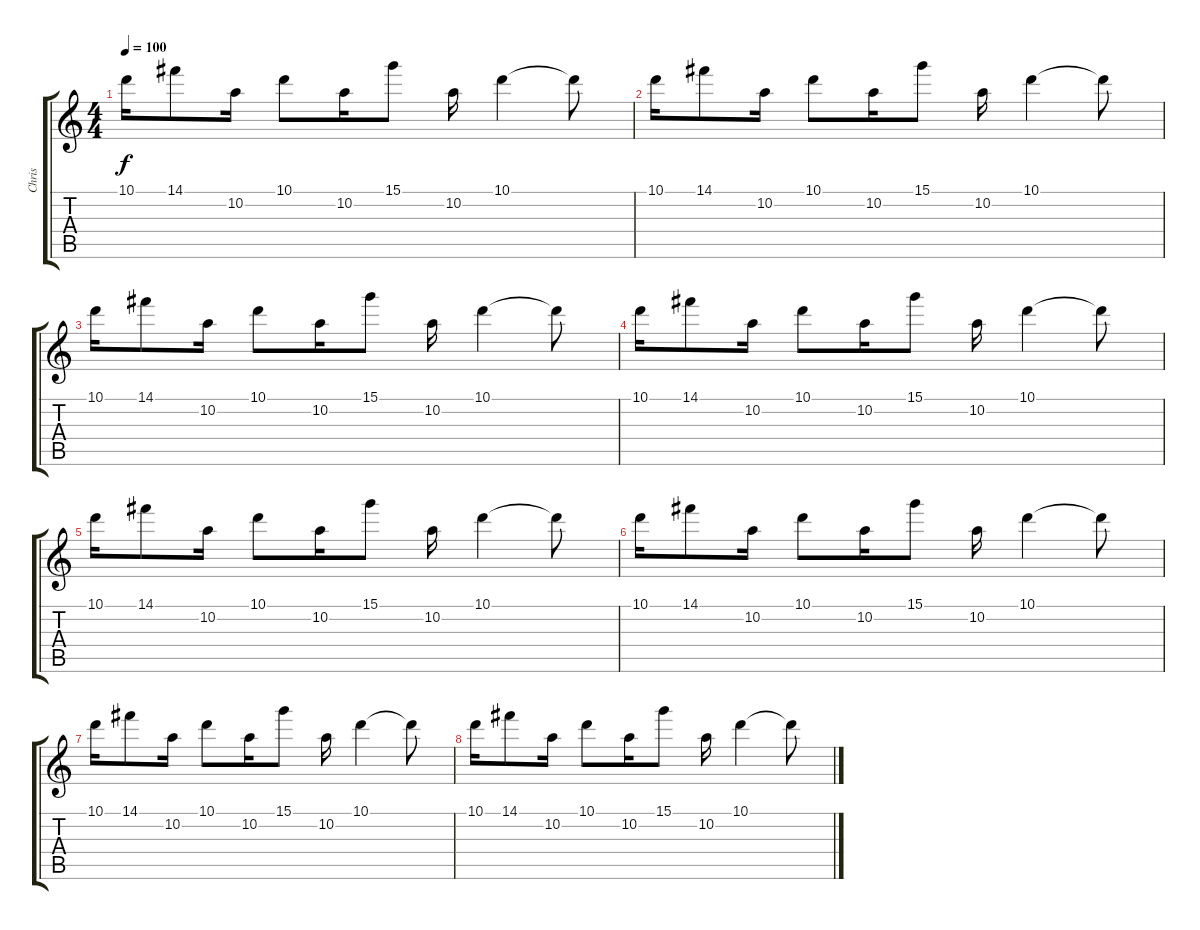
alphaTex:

\track ("Chris" "Chris") {instrument distortionguitar}
\staff {score tabs}
\tuning (E4 B3 G3 D3 A2 E2) {hide}
\ts (4 4)
\tempo 100
\clef g2
\ks c
10.1.16{dy f instrument distortionguitar} 14.1.8 10.2.16 10.1.8 10.2.16 15.1.8 10.2.16 10.1.4 10.1{t}.8 |
10.1.16 14.1.8 10.2.16 10.1.8 10.2.16 15.1.8 10.2.16 10.1.4 10.1{t}.8 |
10.1.16 14.1.8 10.2.16 10.1.8 10.2.16 15.1.8 10.2.16 10.1.4 10.1{t}.8 |
10.1.16 14.1.8 10.2.16 10.1.8 10.2.16 15.1.8 10.2.16 10.1.4 10.1{t}.8 |
10.1.16 14.1.8 10.2.16 10.1.8 10.2.16 15.1.8 10.2.16 10.1.4 10.1{t}.8 |
10.1.16 14.1.8 10.2.16 10.1.8 10.2.16 15.1.8 10.2.16 10.1.4 10.1{t}.8 |
10.1.16 14.1.8 10.2.16 10.1.8 10.2.16 15.1.8 10.2.16 10.1.4 10.1{t}.8 |
10.1.16 14.1.8 10.2.16 10.1.8 10.2.16 15.1.8 10.2.16 10.1.4 10.1{t}.8
